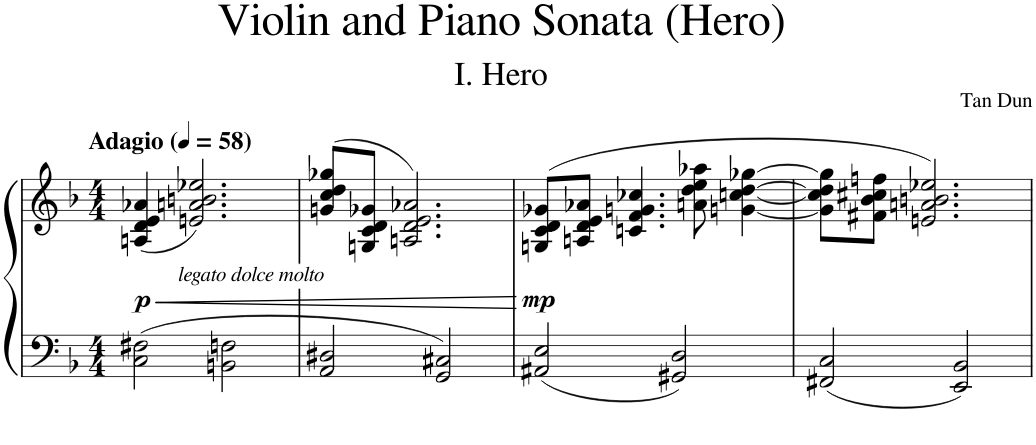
**kern	**kern	**dynam
*part1	*part1	*part1
*staff2	*staff1	*staff1/2
*I"Piano	*	*
*I'Pno.	*	*
*clefF4	*clefG2	*
*k[b-]	*k[b-]	*
*M4/4	*M4/4	*
*MM58	*MM58	*
=1	=1	=1
!	!LO:TX:a:B:t=Adagio	!
!	!	!LO:HP:b
!	!	!LO:DY:n=1:b
2C\ 2F#X\	(4An/ 4d/ 4e/ 4a-X/	< p
!	!LO:TX:b:i:t=legato dolce molto	!
.	2.en/ 2.an/ 2.bn/ 2.ee-X/)	.
2BBn\ 2Fn\	.	.
=2	=2	=2
2AA/ 2D#X/	(>8gn/ 8cc/ 8dd/ 8gg-X/L	.
.	8Gn/ 8c/ 8d/ 8g-X/J	.
.	2.An/ 2.d/ 2.e/ 2.a-X/)	.
2GG/ 2C#X/	.	.
.	.	[
=3	=3	=3
!	!	!LO:DY:b
2AA#X/ 2E/	(8Gn/ 8c/ 8d/ 8g-X/L	mp
.	8An/ 8d/ 8e/ 8a-X/J	.
.	4.cn/ 4.f/ 4.gn/ 4.cc-X/	.
2GG#X/ 2D/	.	.
.	8an\ 8dd\ 8ee\ 8aa-X\	.
.	[4gn\ [4ccn\ [4dd\ [4gg-X\	.
=4	=4	=4
2FF#X/ 2C/	8g\] 8cc\] 8dd\] 8gg-\]L	.
.	8f#X\ 8b-\ 8cc#X\ 8ffn\J	.
.	2.en/ 2.an/ 2.bn/ 2.ee-X/)	.
2EE/ 2BB-/	.	.
=	=	=
*-	*-	*-
